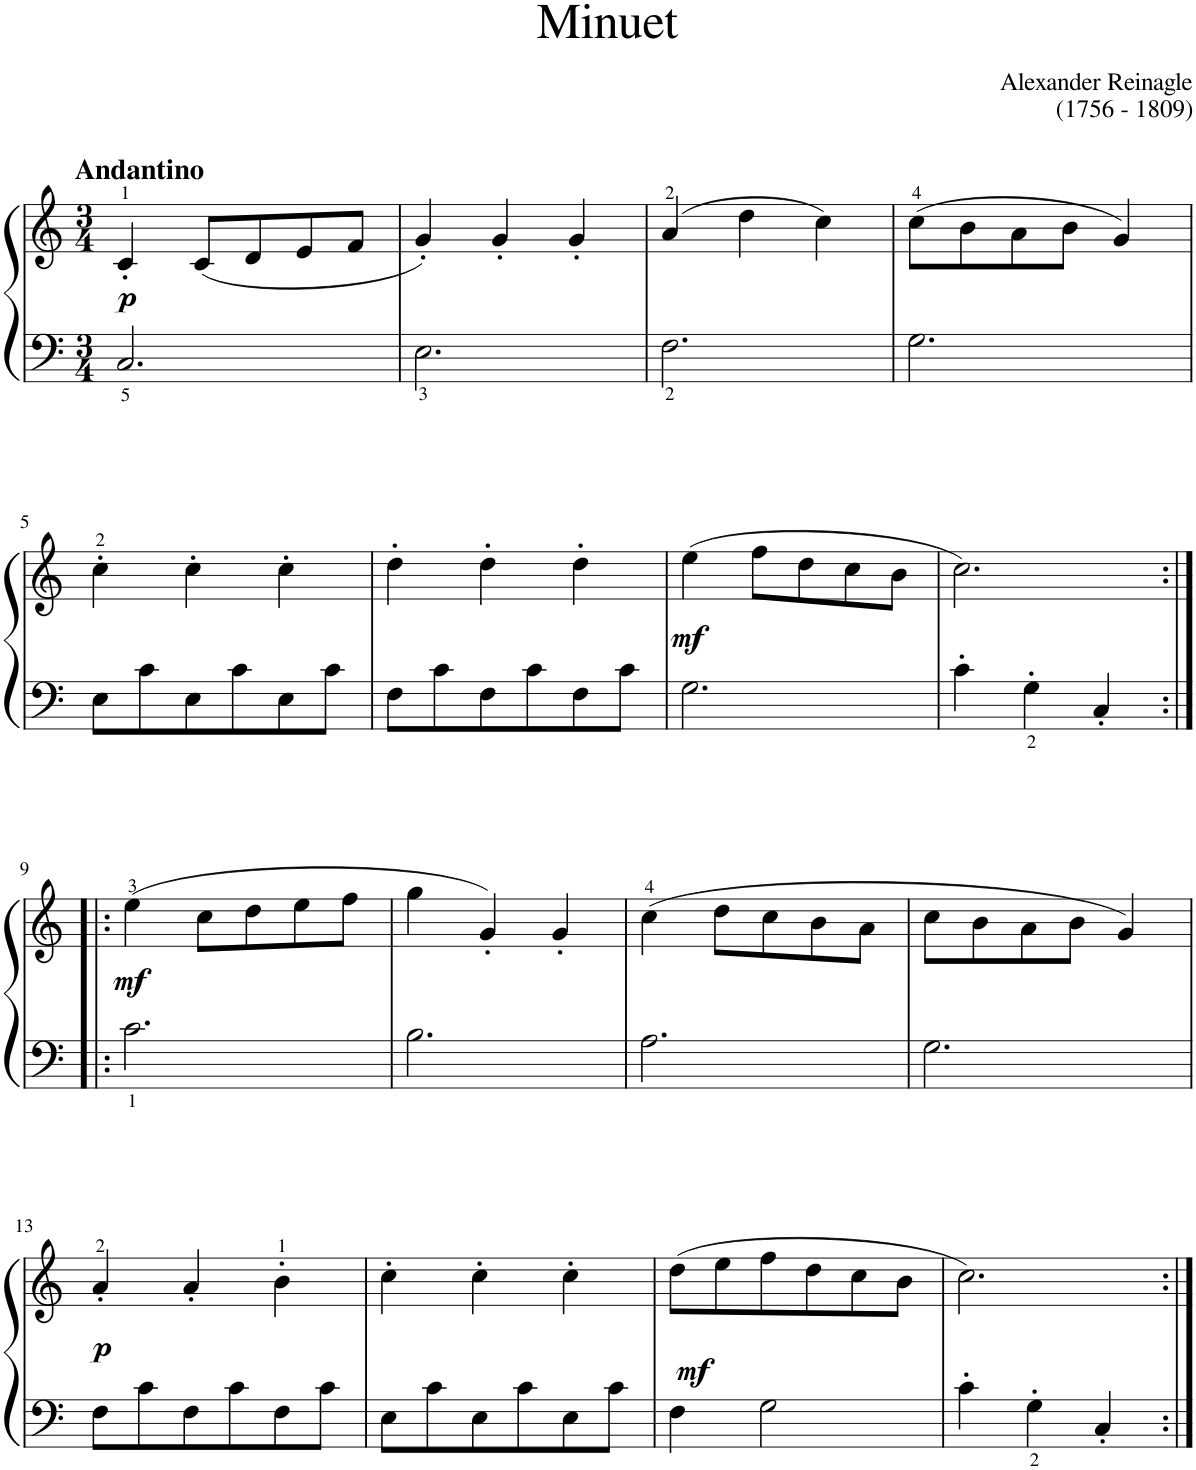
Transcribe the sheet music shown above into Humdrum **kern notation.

**kern	**kern	**dynam
*part1	*part1	*part1
*staff2	*staff1	*staff1/2
*I"Piano	*	*
*I'Pno	*	*
*clefF4	*clefG2	*
*k[]	*k[]	*
*M3/4	*M3/4	*
=1	=1	=1
!	!LO:TX:a:B:t=Andantino	!
!	!	!LO:DY:b
2.C/	4c'/	p
.	(8c/L	.
.	8d/	.
.	8e/	.
.	8f/J	.
=2	=2	=2
2.E\	4g'/)	.
.	4g'/	.
.	4g'/	.
=3	=3	=3
2.F\	(4a/	.
.	4dd\	.
.	4cc\)	.
=4	=4	=4
2.G\	(8cc\L	.
.	8b\	.
.	8a\	.
.	8b\J	.
.	4g/)	.
!!LO:LB:g=z
=5	=5	=5
8E\L	4cc'\	.
8c\	.	.
8E\	4cc'\	.
8c\	.	.
8E\	4cc'\	.
8c\J	.	.
=6	=6	=6
8F\L	4dd'\	.
8c\	.	.
8F\	4dd'\	.
8c\	.	.
8F\	4dd'\	.
8c\J	.	.
=7	=7	=7
!	!	!LO:DY:b
2.G\	(4ee\	mf
.	8ff\L	.
.	8dd\	.
.	8cc\	.
.	8b\J	.
=8	=8	=8
4c'\	2.cc\)	.
4G'\	.	.
4C'/	.	.
!!LO:LB:g=z
=9:|!|:	=9:|!|:	=9:|!|:
!	!	!LO:DY:b
2.c\	(4ee\	mf
.	8cc\L	.
.	8dd\	.
.	8ee\	.
.	8ff\J	.
=10	=10	=10
2.B\	4gg\	.
.	4g'/)	.
.	4g'/	.
=11	=11	=11
2.A\	(4cc\	.
.	8dd\L	.
.	8cc\	.
.	8b\	.
.	8a\J	.
=12	=12	=12
2.G\	8cc\L	.
.	8b\	.
.	8a\	.
.	8b\J	.
.	4g/)	.
!!LO:LB:g=z
=13	=13	=13
!	!	!LO:DY:b
8F\L	4a'/	p
8c\	.	.
8F\	4a'/	.
8c\	.	.
8F\	4b'\	.
8c\J	.	.
=14	=14	=14
8E\L	4cc'\	.
8c\	.	.
8E\	4cc'\	.
8c\	.	.
8E\	4cc'\	.
8c\J	.	.
=15	=15	=15
!	!	!LO:DY:b
4F\	(8dd\L	mf
.	8ee\	.
2G\	8ff\	.
.	8dd\	.
.	8cc\	.
.	8b\J	.
=16	=16	=16
4c'\	2.cc\)	.
4G'\	.	.
4C'/	.	.
=:|!	=:|!	=:|!
*-	*-	*-
